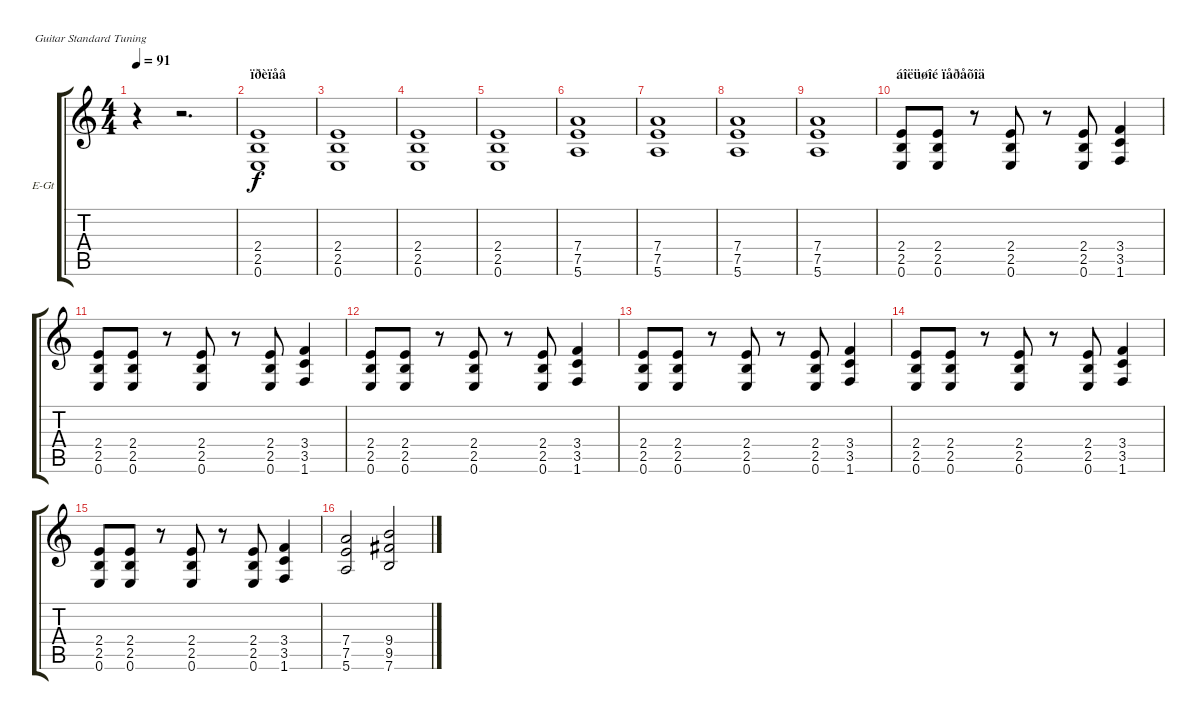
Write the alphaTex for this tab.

\bracketExtendMode groupsimilarinstruments
\firstSystemTrackNameOrientation horizontal
\otherSystemsTrackNameOrientation horizontal
\track ("электро гитара" "E-Gt") {instrument distortionguitar}
\staff {score tabs}
\tuning (E4 B3 G3 D3 A2 E2)
\ts (4 4)
\tempo 91
\clef g2
\ks c
r.4{dy f} r.2{d} |
\section ("" "ïðèïåâ")
(2.4 2.5 0.6).1 |
(2.4 2.5 0.6).1 |
(2.4 2.5 0.6).1 |
(2.4 2.5 0.6).1 |
(7.4 7.5 5.6).1 |
(7.4 7.5 5.6).1 |
(7.4 7.5 5.6).1 |
(7.4 7.5 5.6).1 |
\section ("" "áîëüøîé ïåðåõîä")
(2.4 2.5 0.6).8 (2.4 2.5 0.6).8 r.8 (2.4 2.5 0.6).8 r.8 (2.4 2.5 0.6).8 (3.4 3.5 1.6).4 |
(2.4 2.5 0.6).8 (2.4 2.5 0.6).8 r.8 (2.4 2.5 0.6).8 r.8 (2.4 2.5 0.6).8 (3.4 3.5 1.6).4 |
(2.4 2.5 0.6).8 (2.4 2.5 0.6).8 r.8 (2.4 2.5 0.6).8 r.8 (2.4 2.5 0.6).8 (3.4 3.5 1.6).4 |
(2.4 2.5 0.6).8 (2.4 2.5 0.6).8 r.8 (2.4 2.5 0.6).8 r.8 (2.4 2.5 0.6).8 (3.4 3.5 1.6).4 |
(2.4 2.5 0.6).8 (2.4 2.5 0.6).8 r.8 (2.4 2.5 0.6).8 r.8 (2.4 2.5 0.6).8 (3.4 3.5 1.6).4 |
(2.4 2.5 0.6).8 (2.4 2.5 0.6).8 r.8 (2.4 2.5 0.6).8 r.8 (2.4 2.5 0.6).8 (3.4 3.5 1.6).4 |
(7.4 7.5 5.6).2 (9.4 9.5 7.6).2
